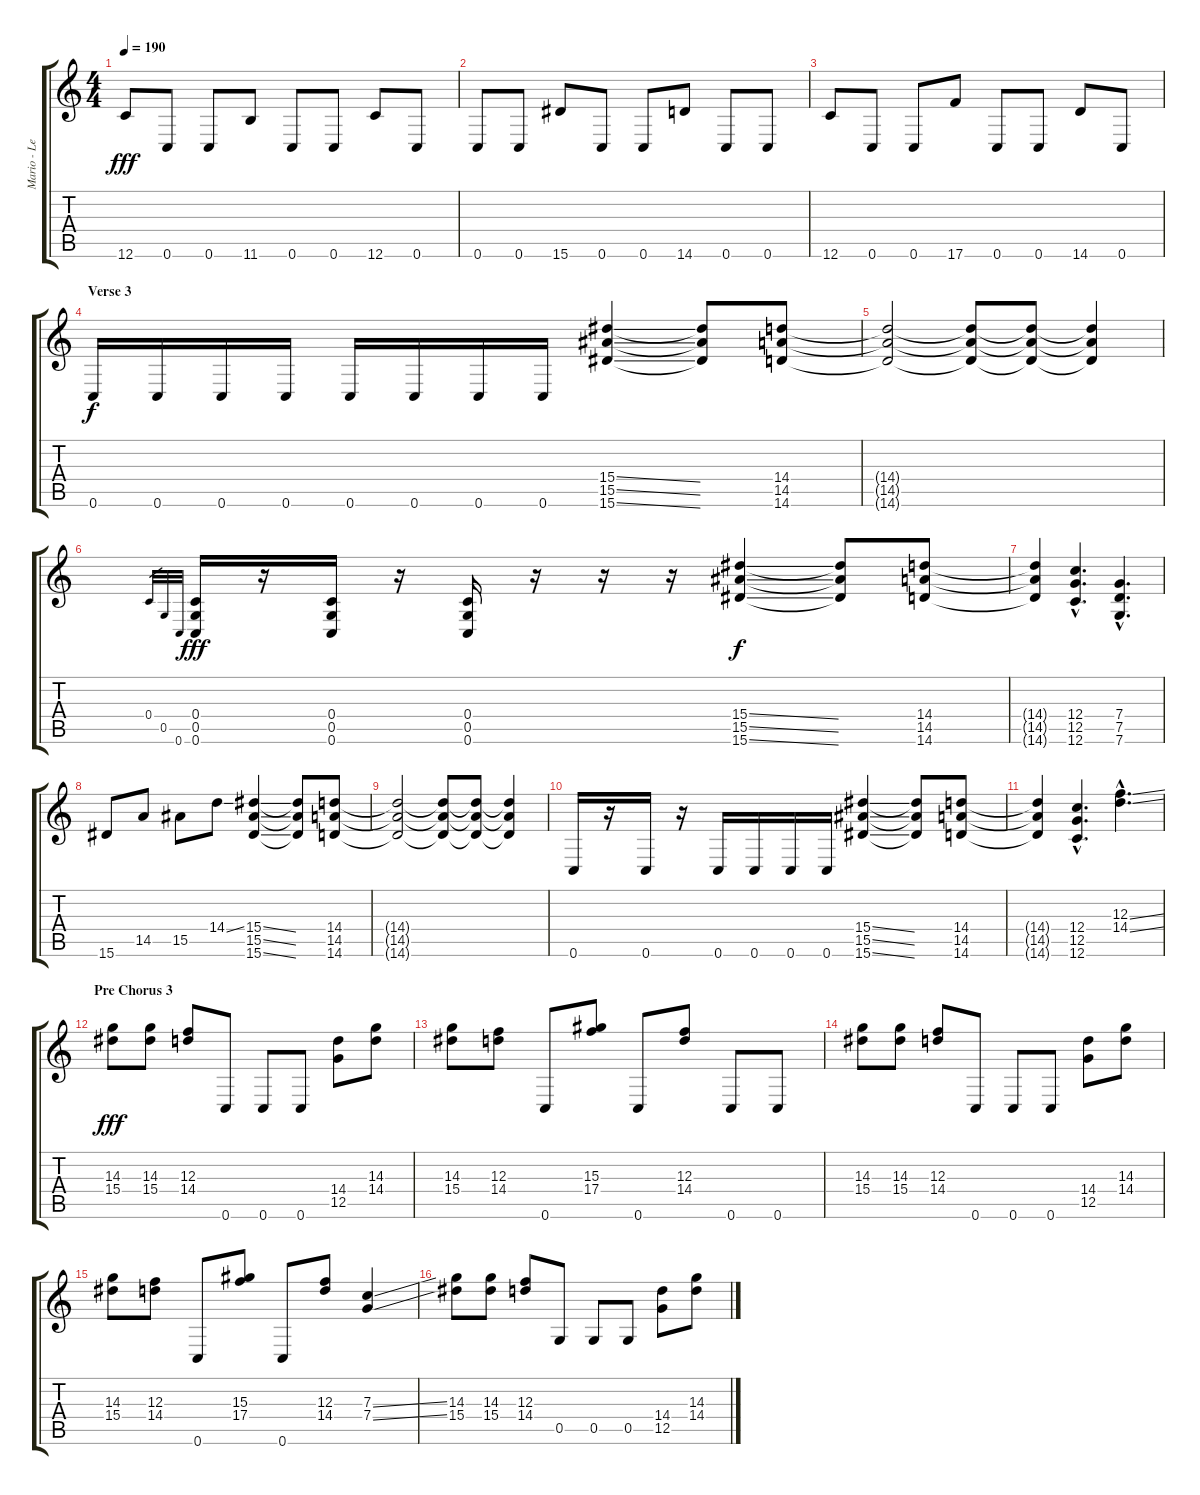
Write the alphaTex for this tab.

\track ("Mario - Lead" "Mario - Le") {instrument overdrivenguitar}
\staff {score tabs}
\tuning (D4 A3 F3 C3 G2 C2) {hide}
\ts (4 4)
\tempo 190
\clef g2
\ks c
12.6.8{dy fff} 0.6.8 0.6.8 11.6.8 0.6.8 0.6.8 12.6.8 0.6.8 |
0.6.8 0.6.8 15.6.8 0.6.8 0.6.8 14.6.8 0.6.8 0.6.8 |
12.6.8 0.6.8 0.6.8 17.6.8 0.6.8 0.6.8 14.6.8 0.6.8 |
\section ("" "Verse 3")
0.6.16{dy f instrument distortionguitar} 0.6.16 0.6.16 0.6.16 0.6.16 0.6.16 0.6.16 0.6.16 (15.4{ss} 15.5{ss} 15.6{ss}).4 (15.4{t} 15.5{t} 15.6{t}).8 (14.4 14.5 14.6).8 |
(14.4{t} 14.5{t} 14.6{t}).2 (14.4{t} 14.5{t} 14.6{t}).8 (14.4{t} 14.5{t} 14.6{t}).8 (14.4{t} 14.5{t} 14.6{t}).4 |
0.4.32{gr} 0.5.32{gr} 0.6.32{gr} (0.4 0.5 0.6).16{dy fff} r.16 (0.4 0.5 0.6).16 r.16 (0.4 0.5 0.6).16 r.16 r.16 r.16 (15.4{ss} 15.5{ss} 15.6{ss}).4{dy f} (15.4{t} 15.5{t} 15.6{t}).8 (14.4 14.5 14.6).8 |
(14.4{t} 14.5{t} 14.6{t}).4 (12.4{hac} 12.5{hac} 12.6{hac}).4{d} (7.4{hac} 7.5{hac} 7.6{hac}).4{d} |
15.6.8 14.5.8 15.5.8 14.4{ss}.8 (15.4{ss} 15.5{ss} 15.6{ss}).4 (15.4{t} 15.5{t} 15.6{t}).8 (14.4 14.5 14.6).8 |
(14.4{t} 14.5{t} 14.6{t}).2 (14.4{t} 14.5{t} 14.6{t}).8 (14.4{t} 14.5{t} 14.6{t}).8 (14.4{t} 14.5{t} 14.6{t}).4 |
0.6.16 r.16 0.6.16 r.16 0.6.16 0.6.16 0.6.16 0.6.16 (15.4{ss} 15.5{ss} 15.6{ss}).4 (15.4{t} 15.5{t} 15.6{t}).8 (14.4 14.5 14.6).8 |
(14.4{t} 14.5{t} 14.6{t}).4 (12.4{hac} 12.5{hac} 12.6{hac}).4{d} (12.3{ss hac} 14.4{ss hac}).4{d} |
\section ("" "Pre Chorus 3")
(14.3 15.4).8{dy fff volume 16 instrument overdrivenguitar} (14.3 15.4).8 (12.3 14.4).8 0.6.8 0.6.8 0.6.8 (14.4 12.5).8 (14.3 14.4).8 |
(14.3 15.4).8 (12.3 14.4).8 0.6.8 (15.3 17.4).8 0.6.8 (12.3 14.4).8 0.6.8 0.6.8 |
(14.3 15.4).8 (14.3 15.4).8 (12.3 14.4).8 0.6.8 0.6.8 0.6.8 (14.4 12.5).8 (14.3 14.4).8 |
(14.3 15.4).8 (12.3 14.4).8 0.6.8 (15.3 17.4).8 0.6.8 (12.3 14.4).8 (7.3{ss} 7.4{ss}).4 |
(14.3 15.4).8{instrument overdrivenguitar} (14.3 15.4).8 (12.3 14.4).8 0.5.8 0.5.8 0.5.8 (14.4 12.5).8 (14.3 14.4).8
